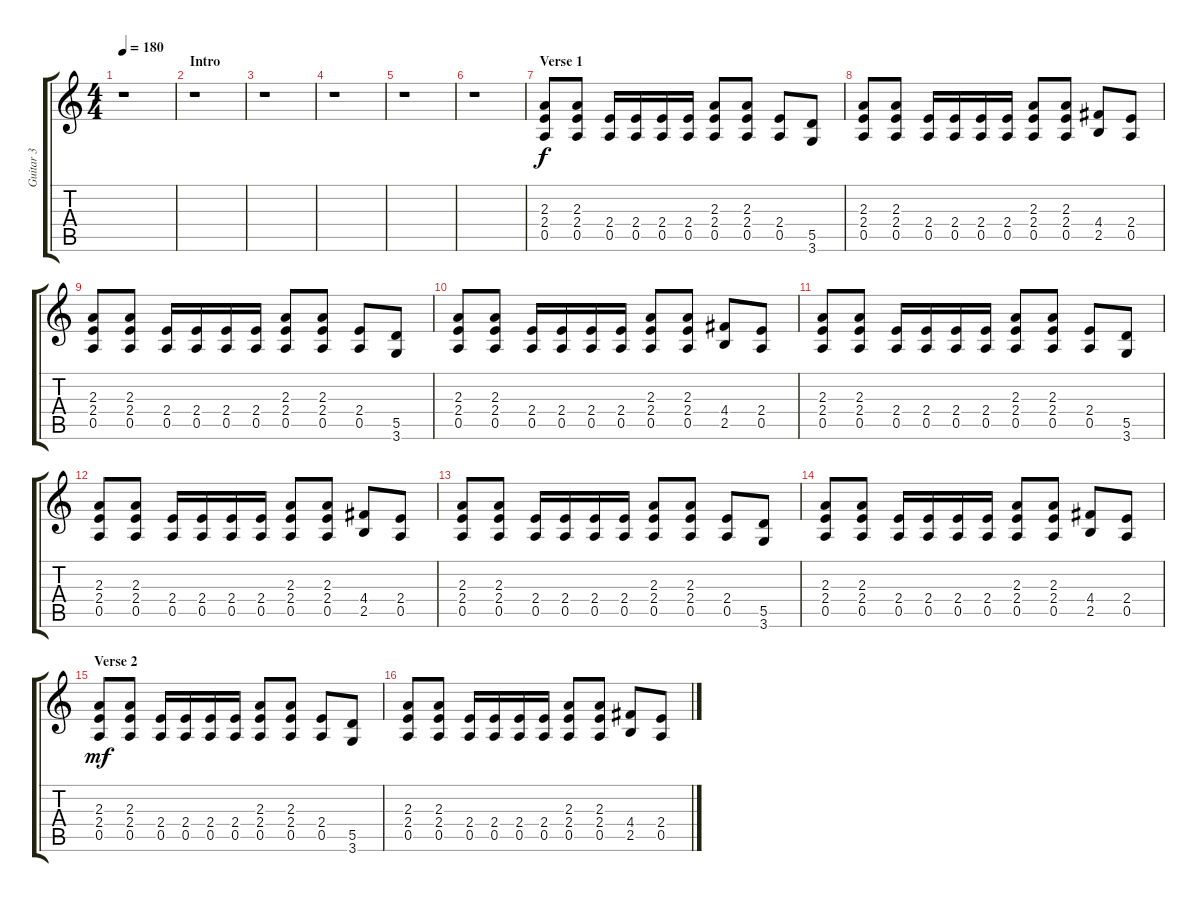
\track ("Guitar 3" "Guitar 3") {instrument overdrivenguitar}
\staff {score tabs}
\tuning (E4 B3 G3 D3 A2 E2) {hide}
\ts (4 4)
\tempo 180
\clef g2
\ks c
r.1{dy f instrument overdrivenguitar} |
\section ("" "Intro")
r.1 |
r.1 |
r.1 |
r.1 |
r.1 |
\section ("" "Verse 1")
(2.3 2.4 0.5).8 (2.3 2.4 0.5).8 (2.4 0.5).16 (2.4 0.5).16 (2.4 0.5).16 (2.4 0.5).16 (2.3 2.4 0.5).8 (2.3 2.4 0.5).8 (2.4 0.5).8 (5.5 3.6).8 |
(2.3 2.4 0.5).8 (2.3 2.4 0.5).8 (2.4 0.5).16 (2.4 0.5).16 (2.4 0.5).16 (2.4 0.5).16 (2.3 2.4 0.5).8 (2.3 2.4 0.5).8 (4.4 2.5).8 (2.4 0.5).8 |
(2.3 2.4 0.5).8 (2.3 2.4 0.5).8 (2.4 0.5).16 (2.4 0.5).16 (2.4 0.5).16 (2.4 0.5).16 (2.3 2.4 0.5).8 (2.3 2.4 0.5).8 (2.4 0.5).8 (5.5 3.6).8 |
(2.3 2.4 0.5).8 (2.3 2.4 0.5).8 (2.4 0.5).16 (2.4 0.5).16 (2.4 0.5).16 (2.4 0.5).16 (2.3 2.4 0.5).8 (2.3 2.4 0.5).8 (4.4 2.5).8 (2.4 0.5).8 |
(2.3 2.4 0.5).8 (2.3 2.4 0.5).8 (2.4 0.5).16 (2.4 0.5).16 (2.4 0.5).16 (2.4 0.5).16 (2.3 2.4 0.5).8 (2.3 2.4 0.5).8 (2.4 0.5).8 (5.5 3.6).8 |
(2.3 2.4 0.5).8 (2.3 2.4 0.5).8 (2.4 0.5).16 (2.4 0.5).16 (2.4 0.5).16 (2.4 0.5).16 (2.3 2.4 0.5).8 (2.3 2.4 0.5).8 (4.4 2.5).8 (2.4 0.5).8 |
(2.3 2.4 0.5).8 (2.3 2.4 0.5).8 (2.4 0.5).16 (2.4 0.5).16 (2.4 0.5).16 (2.4 0.5).16 (2.3 2.4 0.5).8 (2.3 2.4 0.5).8 (2.4 0.5).8 (5.5 3.6).8 |
(2.3 2.4 0.5).8 (2.3 2.4 0.5).8 (2.4 0.5).16 (2.4 0.5).16 (2.4 0.5).16 (2.4 0.5).16 (2.3 2.4 0.5).8 (2.3 2.4 0.5).8 (4.4 2.5).8 (2.4 0.5).8 |
\section ("" "Verse 2")
(2.3 2.4 0.5).8{dy mf} (2.3 2.4 0.5).8 (2.4 0.5).16 (2.4 0.5).16 (2.4 0.5).16 (2.4 0.5).16 (2.3 2.4 0.5).8 (2.3 2.4 0.5).8 (2.4 0.5).8 (5.5 3.6).8 |
(2.3 2.4 0.5).8 (2.3 2.4 0.5).8 (2.4 0.5).16 (2.4 0.5).16 (2.4 0.5).16 (2.4 0.5).16 (2.3 2.4 0.5).8 (2.3 2.4 0.5).8 (4.4 2.5).8 (2.4 0.5).8
